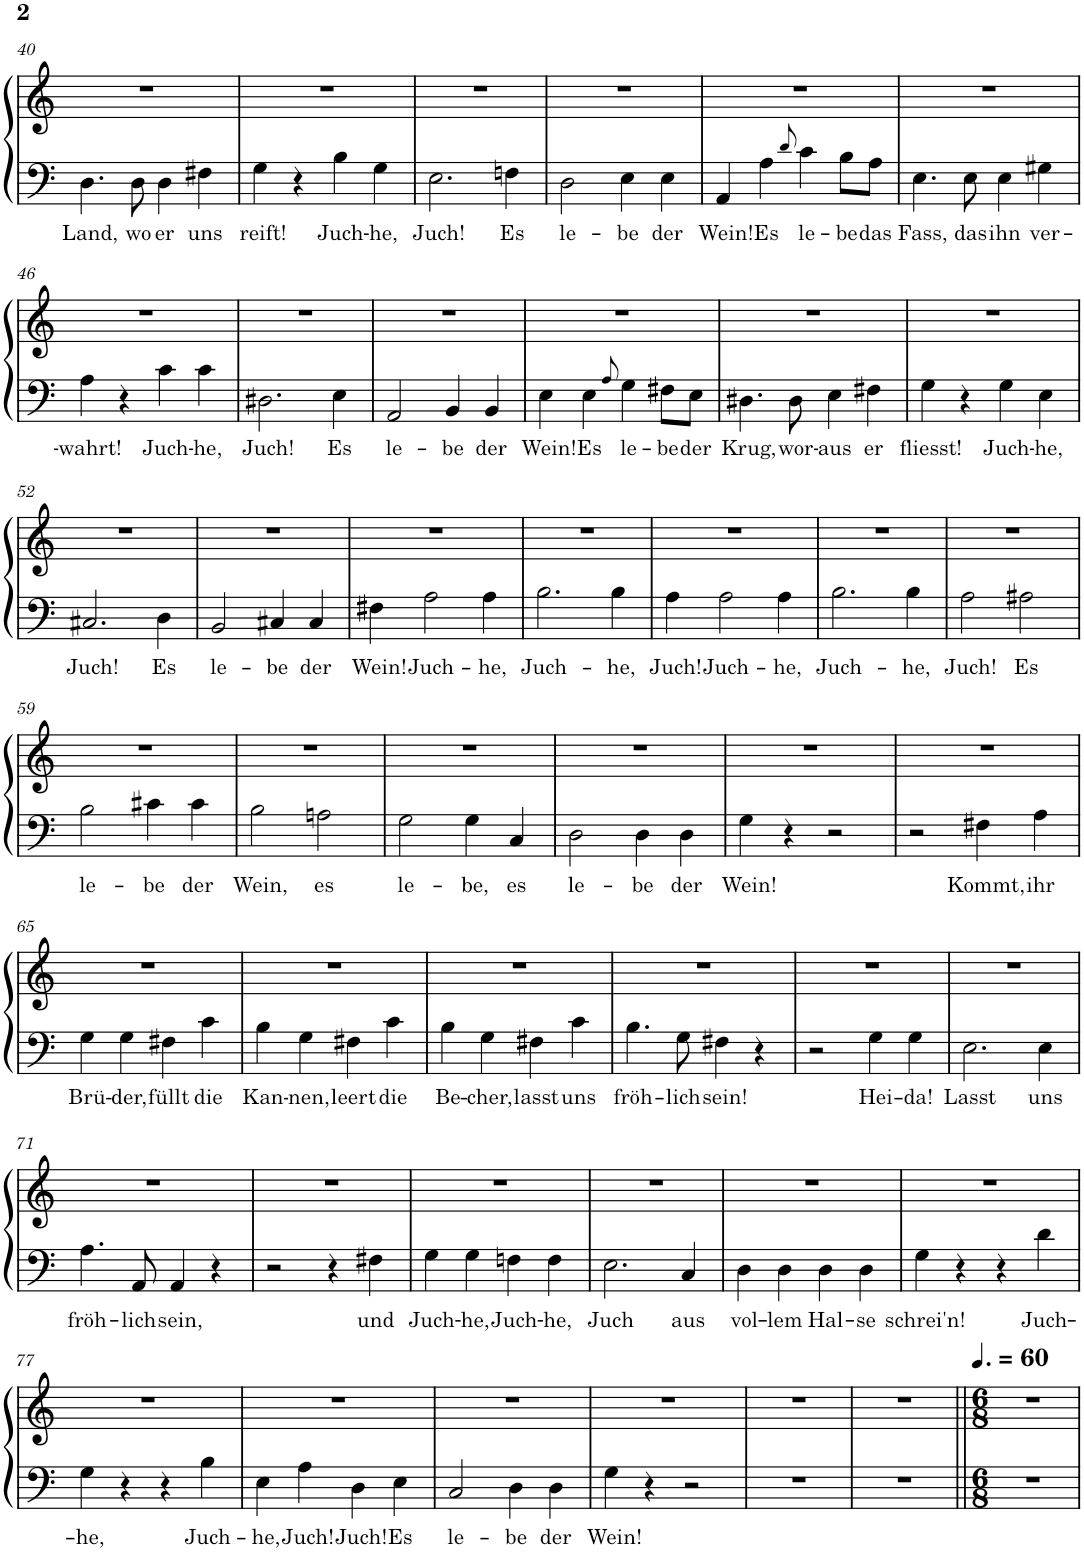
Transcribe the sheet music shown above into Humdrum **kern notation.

**kern	**text	**kern
*part1	*part1	*part1
*staff2	*staff2	*staff1
*I"Piano	*	*
*I'Pno.	*	*
!!LO:PB:g=z
*clefF4	*	*clefG2
*k[]	*	*k[]
*M4/4	*	*M4/4
*met(c)	*	*met(c)
=40	=40	=40
!	!LO:LY:b	!
4.D\	Land,	1r
!	!LO:LY:b	!
8D\	wo	.
!	!LO:LY:b	!
4D\	er	.
!	!LO:LY:b	!
4F#X\	uns	.
=41	=41	=41
!	!LO:LY:b	!
4G\	reift!	1r
4r	.	.
!	!LO:LY:b	!
4B\	Juch-	.
!	!LO:LY:b	!
4G\	-he,	.
=42	=42	=42
!	!LO:LY:b	!
2.E\	Juch!	1r
!	!LO:LY:b	!
4Fn\	Es	.
=43	=43	=43
!	!LO:LY:b	!
2D\	le-	1r
!	!LO:LY:b	!
4E\	-be	.
!	!LO:LY:b	!
4E\	der	.
=44	=44	=44
!	!LO:LY:b	!
4AA/	Wein!	1r
!	!LO:LY:b	!
4A\	Es	.
8qd/	.	.
!	!LO:LY:b	!
4c\	le-	.
!	!LO:LY:b	!
8B\L	-be	.
!	!LO:LY:b	!
8A\J	das	.
=45	=45	=45
!	!LO:LY:b	!
4.E\	Fass,	1r
!	!LO:LY:b	!
8E\	das	.
!	!LO:LY:b	!
4E\	ihn	.
!	!LO:LY:b	!
4G#X\	ver-	.
!!LO:LB:g=z
=46	=46	=46
!	!LO:LY:b	!
4A\	-wahrt!	1r
4r	.	.
!	!LO:LY:b	!
4c\	Juch-	.
!	!LO:LY:b	!
4c\	-he,	.
=47	=47	=47
!	!LO:LY:b	!
2.D#X\	Juch!	1r
!	!LO:LY:b	!
4E\	Es	.
=48	=48	=48
!	!LO:LY:b	!
2AA/	le-	1r
!	!LO:LY:b	!
4BB/	-be	.
!	!LO:LY:b	!
4BB/	der	.
=49	=49	=49
!	!LO:LY:b	!
4E\	Wein!	1r
!	!LO:LY:b	!
4E\	Es	.
8qA/	.	.
!	!LO:LY:b	!
4G\	le-	.
!	!LO:LY:b	!
8F#X\L	-be	.
!	!LO:LY:b	!
8E\J	der	.
=50	=50	=50
!	!LO:LY:b	!
4.D#X\	Krug,	1r
!	!LO:LY:b	!
8D#\	wor-	.
!	!LO:LY:b	!
4E\	-aus	.
!	!LO:LY:b	!
4F#X\	er	.
=51	=51	=51
!	!LO:LY:b	!
4G\	fliesst!	1r
4r	.	.
!	!LO:LY:b	!
4G\	Juch-	.
!	!LO:LY:b	!
4E\	-he,	.
!!LO:LB:g=z
=52	=52	=52
!	!LO:LY:b	!
2.C#X/	Juch!	1r
!	!LO:LY:b	!
4D\	Es	.
=53	=53	=53
!	!LO:LY:b	!
2BB/	le-	1r
!	!LO:LY:b	!
4C#X/	-be	.
!	!LO:LY:b	!
4C#/	der	.
=54	=54	=54
!	!LO:LY:b	!
4F#X\	Wein!	1r
!	!LO:LY:b	!
2A\	Juch-	.
!	!LO:LY:b	!
4A\	-he,	.
=55	=55	=55
!	!LO:LY:b	!
2.B\	Juch-	1r
!	!LO:LY:b	!
4B\	-he,	.
=56	=56	=56
!	!LO:LY:b	!
4A\	Juch!	1r
!	!LO:LY:b	!
2A\	Juch-	.
!	!LO:LY:b	!
4A\	-he,	.
=57	=57	=57
!	!LO:LY:b	!
2.B\	Juch-	1r
!	!LO:LY:b	!
4B\	-he,	.
=58	=58	=58
!	!LO:LY:b	!
2A\	Juch!	1r
!	!LO:LY:b	!
2A#X\	Es	.
!!LO:LB:g=z
=59	=59	=59
!	!LO:LY:b	!
2B\	le-	1r
!	!LO:LY:b	!
4c#X\	-be	.
!	!LO:LY:b	!
4c#\	der	.
=60	=60	=60
!	!LO:LY:b	!
2B\	Wein,	1r
!	!LO:LY:b	!
2An\	es	.
=61	=61	=61
!	!LO:LY:b	!
2G\	le-	1r
!	!LO:LY:b	!
4G\	-be,	.
!	!LO:LY:b	!
4C/	es	.
=62	=62	=62
!	!LO:LY:b	!
2D\	le-	1r
!	!LO:LY:b	!
4D\	-be	.
!	!LO:LY:b	!
4D\	der	.
=63	=63	=63
!	!LO:LY:b	!
4G\	Wein!	1r
4r	.	.
2r	.	.
=64	=64	=64
2r	.	1r
!	!LO:LY:b	!
4F#X\	Kommt,	.
!	!LO:LY:b	!
4A\	ihr	.
!!LO:LB:g=z
=65	=65	=65
!	!LO:LY:b	!
4G\	Brü-	1r
!	!LO:LY:b	!
4G\	-der,	.
!	!LO:LY:b	!
4F#X\	füllt	.
!	!LO:LY:b	!
4c\	die	.
=66	=66	=66
!	!LO:LY:b	!
4B\	Kan-	1r
!	!LO:LY:b	!
4G\	-nen,	.
!	!LO:LY:b	!
4F#X\	leert	.
!	!LO:LY:b	!
4c\	die	.
=67	=67	=67
!	!LO:LY:b	!
4B\	Be-	1r
!	!LO:LY:b	!
4G\	-cher,	.
!	!LO:LY:b	!
4F#X\	lasst	.
!	!LO:LY:b	!
4c\	uns	.
=68	=68	=68
!	!LO:LY:b	!
4.B\	fröh-	1r
!	!LO:LY:b	!
8G\	-lich	.
!	!LO:LY:b	!
4F#X\	sein!	.
4r	.	.
=69	=69	=69
2r	.	1r
!	!LO:LY:b	!
4G\	Hei-	.
!	!LO:LY:b	!
4G\	-da!	.
=70	=70	=70
!	!LO:LY:b	!
2.E\	Lasst	1r
!	!LO:LY:b	!
4E\	uns	.
!!LO:LB:g=z
=71	=71	=71
!	!LO:LY:b	!
4.A\	fröh-	1r
!	!LO:LY:b	!
8AA/	-lich	.
!	!LO:LY:b	!
4AA/	sein,	.
4r	.	.
=72	=72	=72
2r	.	1r
4r	.	.
!	!LO:LY:b	!
4F#X\	und	.
=73	=73	=73
!	!LO:LY:b	!
4G\	Juch-	1r
!	!LO:LY:b	!
4G\	-he,	.
!	!LO:LY:b	!
4Fn\	Juch-	.
!	!LO:LY:b	!
4F\	-he,	.
=74	=74	=74
!	!LO:LY:b	!
2.E\	Juch	1r
!	!LO:LY:b	!
4C/	aus	.
=75	=75	=75
!	!LO:LY:b	!
4D\	vol-	1r
!	!LO:LY:b	!
4D\	-lem	.
!	!LO:LY:b	!
4D\	Hal-	.
!	!LO:LY:b	!
4D\	-se	.
=76	=76	=76
!	!LO:LY:b	!
4G\	schrei'n!	1r
4r	.	.
4r	.	.
!	!LO:LY:b	!
4d\	Juch-	.
!!LO:LB:g=z
=77	=77	=77
!	!LO:LY:b	!
4G\	-he,	1r
4r	.	.
4r	.	.
!	!LO:LY:b	!
4B\	Juch-	.
=78	=78	=78
!	!LO:LY:b	!
4E\	-he,	1r
!	!LO:LY:b	!
4A\	Juch!	.
!	!LO:LY:b	!
4D\	Juch!	.
!	!LO:LY:b	!
4E\	Es	.
=79	=79	=79
!	!LO:LY:b	!
2C/	le-	1r
!	!LO:LY:b	!
4D\	-be	.
!	!LO:LY:b	!
4D\	der	.
=80	=80	=80
!	!LO:LY:b	!
4G\	Wein!	1r
4r	.	.
2r	.	.
=81	=81	=81
1r	.	1r
=82	=82	=82
1r	.	1r
=83||	=83||	=83||
*M6/8	*	*M6/8
*	*	*MM90
2.r	.	2.r
=	=	=
*-	*-	*-
